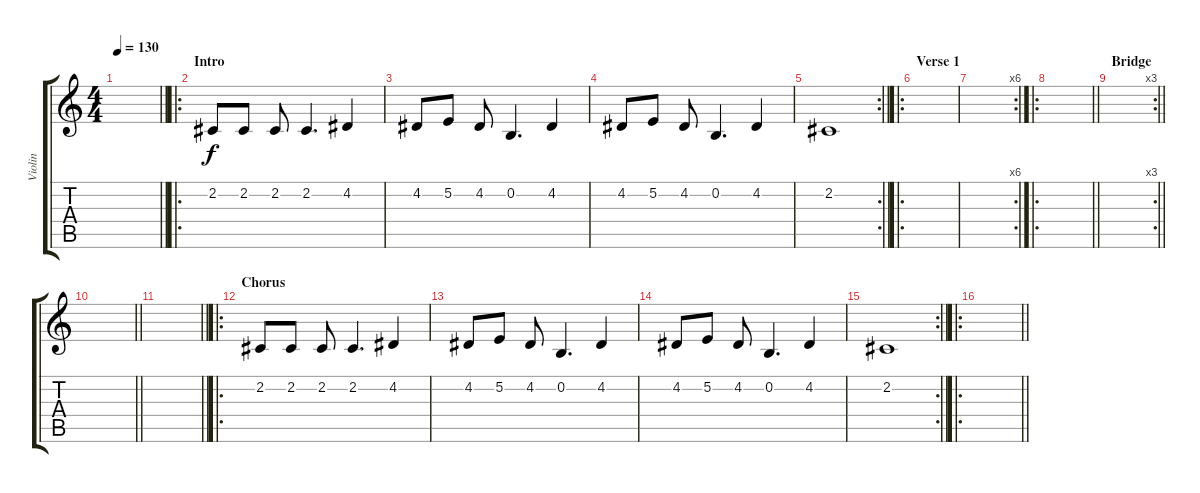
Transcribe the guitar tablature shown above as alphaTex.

\track ("Violin" "Violin") {instrument violin}
\staff {score tabs}
\tuning (E4 B3 G3 D3 A2 E2) {hide}
\ts (4 4)
\tempo 130
\clef g2
\barLineRight lightlight
\ks c
|
\ro
\section ("" "Intro")
2.2.8 2.2.8 2.2.8 2.2.4{d} 4.2.4 |
4.2.8 5.2.8 4.2.8 0.2.4{d} 4.2.4 |
4.2.8 5.2.8 4.2.8 0.2.4{d} 4.2.4 |
\rc 2
\barLineRight lightlight
2.2.1 |
\ro
\section ("" "Verse 1")
|
\rc 6
|
\ro
\barLineRight lightlight
|
\rc 3
\section ("" "Bridge")
\barLineRight lightlight
|
\barLineRight lightlight
|
\barLineRight lightlight
|
\ro
\section ("" "Chorus")
2.2.8 2.2.8 2.2.8 2.2.4{d} 4.2.4 |
4.2.8 5.2.8 4.2.8 0.2.4{d} 4.2.4 |
4.2.8 5.2.8 4.2.8 0.2.4{d} 4.2.4 |
\rc 2
\barLineRight lightlight
2.2.1 |
\ro
\barLineRight lightlight
